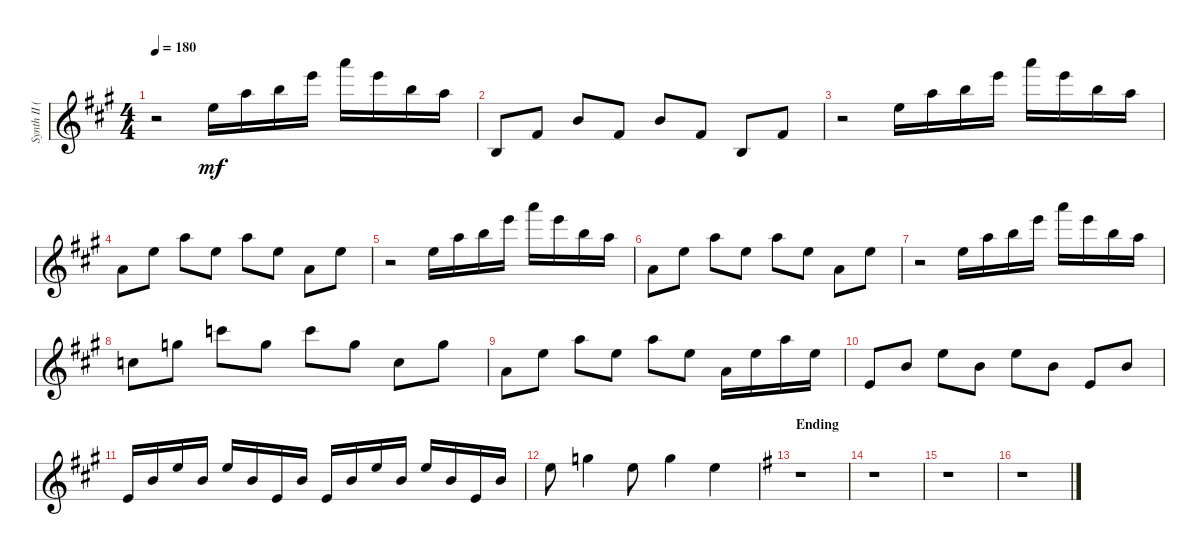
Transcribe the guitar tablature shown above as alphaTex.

\track ("Synth II (Seq. I)" "Synth II (") {instrument fx1rain}
\staff {score}
\tuning (E4 B3 G3 D3 A2 E2 B1) {hide}
\ts (4 4)
\tempo 180
\clef g2
\ks a
r.2{dy mf} 12.1.16 17.1.16 19.1.16 24.1.16 29.1.16 24.1.16 19.1.16 17.1.16 |
0.2.8 2.1.8 7.1.8 2.1.8 7.1.8 2.1.8 0.2.8 2.1.8 |
r.2 12.1.16 17.1.16 19.1.16 24.1.16 29.1.16 24.1.16 19.1.16 17.1.16 |
5.1.8 12.1.8 17.1.8 12.1.8 17.1.8 12.1.8 5.1.8 12.1.8 |
r.2 12.1.16 17.1.16 19.1.16 24.1.16 29.1.16 24.1.16 19.1.16 17.1.16 |
5.1.8 12.1.8 17.1.8 12.1.8 17.1.8 12.1.8 5.1.8 12.1.8 |
r.2 12.1.16 17.1.16 19.1.16 24.1.16 29.1.16 24.1.16 19.1.16 17.1.16 |
8.1.8 15.1.8 20.1.8 15.1.8 20.1.8 15.1.8 8.1.8 15.1.8 |
5.1.8 12.1.8 17.1.8 12.1.8 17.1.8 12.1.8 5.1.16 12.1.16 17.1.16 12.1.16 |
0.1.8 7.1.8 12.1.8 7.1.8 12.1.8 7.1.8 0.1.8 7.1.8 |
0.1.16 7.1.16 12.1.16 7.1.16 12.1.16 7.1.16 0.1.16 7.1.16 0.1.16 7.1.16 12.1.16 7.1.16 12.1.16 7.1.16 0.1.16 7.1.16 |
12.1.8 15.1.4 12.1.8 15.1.4 12.1.4 |
\section ("" "Ending")
\ks g
r.1 |
r.1 |
r.1 |
r.1
